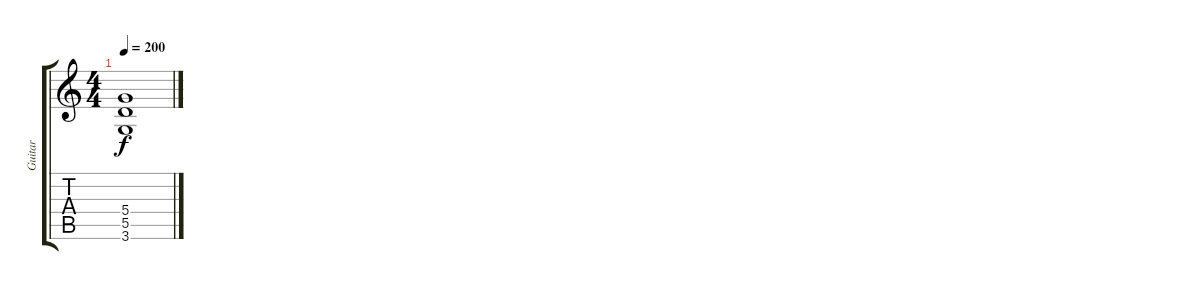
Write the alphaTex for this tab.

\track ("Guitar" "Guitar") {instrument distortionguitar}
\staff {score tabs}
\tuning (E4 B3 G3 D3 A2 E2) {hide}
\ts (4 4)
\tempo 200
\clef g2
\ks c
(5.4{t} 5.5{t} 3.6{t}).1{dy f}
